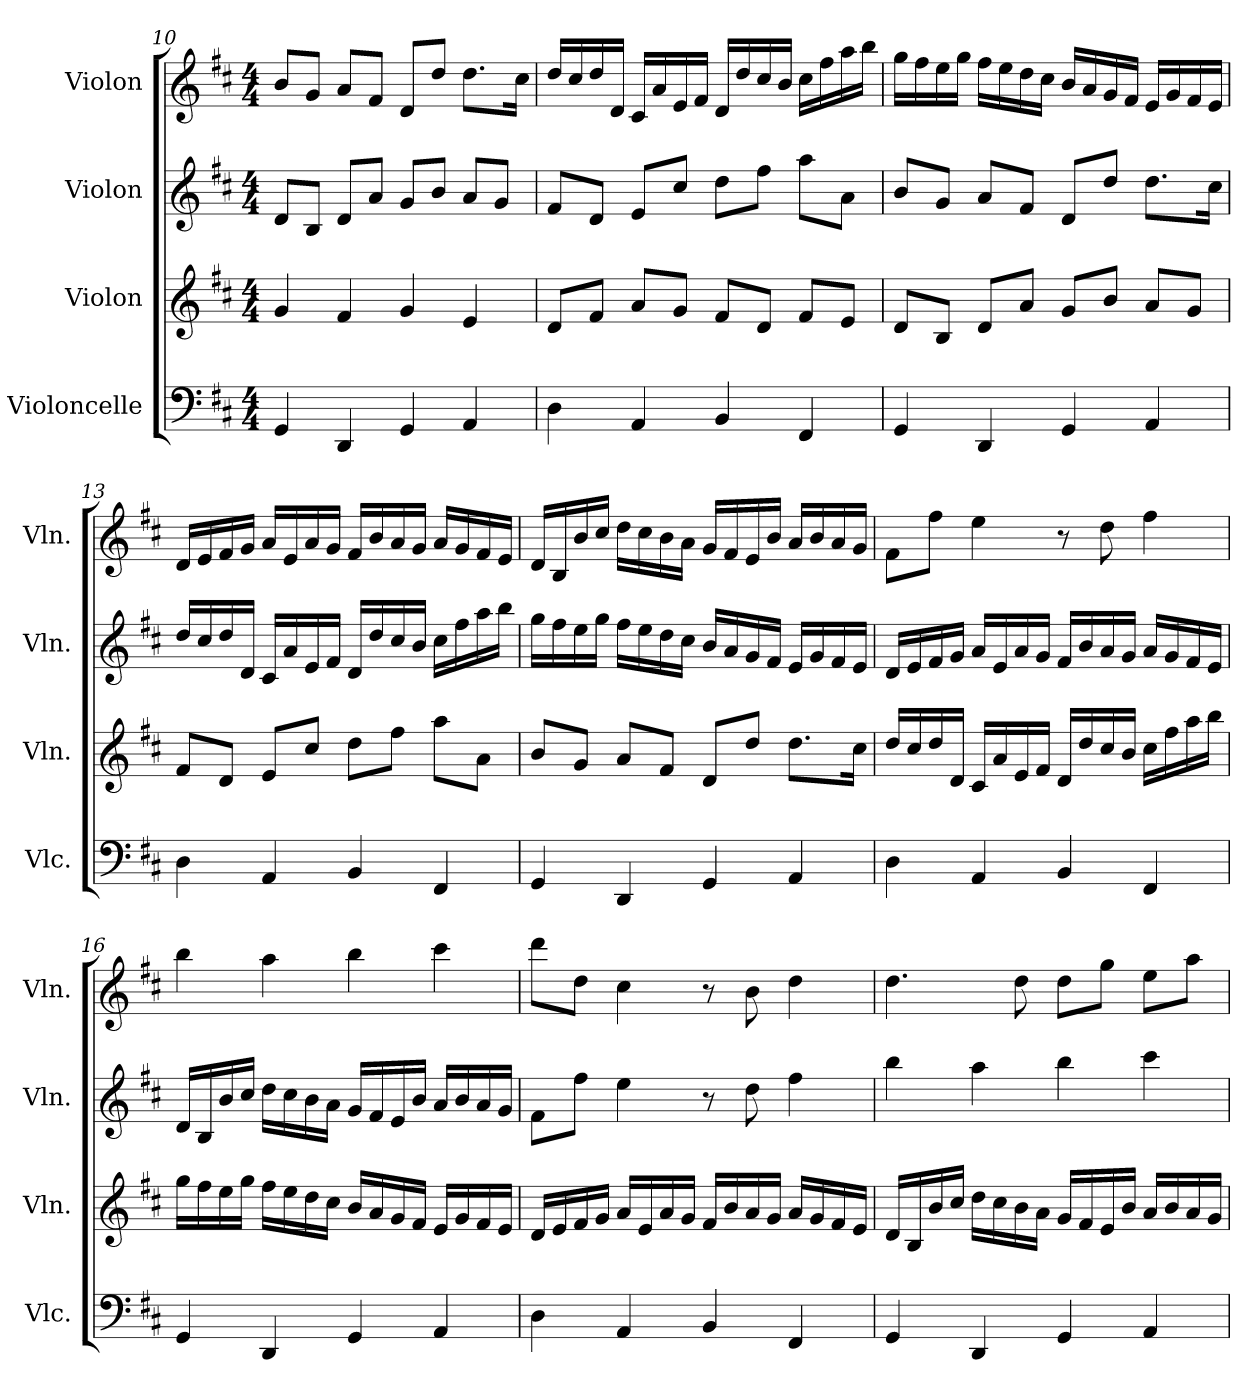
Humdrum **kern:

**kern	**kern	**kern	**kern
*part4	*part3	*part2	*part1
*staff4	*staff3	*staff2	*staff1
*I"Violoncelle	*I"Violon	*I"Violon	*I"Violon
*I'Vlc.	*I'Vln.	*I'Vln.	*I'Vln.
*clefF4	*clefG2	*clefG2	*clefG2
*k[f#c#]	*k[f#c#]	*k[f#c#]	*k[f#c#]
*M4/4	*M4/4	*M4/4	*M4/4
=10	=10	=10	=10
4GG/	4g/	8d/L	8b/L
.	.	8B/J	8g/J
4DD/	4f#/	8d/L	8a/L
.	.	8a/J	8f#/J
4GG/	4g/	8g/L	8d/L
.	.	8b/J	8dd/J
4AA/	4e/	8a/L	8.dd\L
.	.	8g/J	.
.	.	.	16cc#\Jk
=11	=11	=11	=11
4D\	8d/L	8f#/L	16dd/LL
.	.	.	16cc#/
.	8f#/J	8d/J	16dd/
.	.	.	16d/JJ
4AA/	8a/L	8e/L	16c#/LL
.	.	.	16a/
.	8g/J	8cc#/J	16e/
.	.	.	16f#/JJ
4BB/	8f#/L	8dd\L	16d/LL
.	.	.	16dd/
.	8d/J	8ff#\J	16cc#/
.	.	.	16b/JJ
4FF#/	8f#/L	8aa\L	16cc#\LL
.	.	.	16ff#\
.	8e/J	8a\J	16aa\
.	.	.	16bb\JJ
!!LO:LB:g=z
=12	=12	=12	=12
4GG/	8d/L	8b/L	16gg\LL
.	.	.	16ff#\
.	8B/J	8g/J	16ee\
.	.	.	16gg\JJ
4DD/	8d/L	8a/L	16ff#\LL
.	.	.	16ee\
.	8a/J	8f#/J	16dd\
.	.	.	16cc#\JJ
4GG/	8g/L	8d/L	16b/LL
.	.	.	16a/
.	8b/J	8dd/J	16g/
.	.	.	16f#/JJ
4AA/	8a/L	8.dd\L	16e/LL
.	.	.	16g/
.	8g/J	.	16f#/
.	.	16cc#\Jk	16e/JJ
=13	=13	=13	=13
4D\	8f#/L	16dd/LL	16d/LL
.	.	16cc#/	16e/
.	8d/J	16dd/	16f#/
.	.	16d/JJ	16g/JJ
4AA/	8e/L	16c#/LL	16a/LL
.	.	16a/	16e/
.	8cc#/J	16e/	16a/
.	.	16f#/JJ	16g/JJ
4BB/	8dd\L	16d/LL	16f#/LL
.	.	16dd/	16b/
.	8ff#\J	16cc#/	16a/
.	.	16b/JJ	16g/JJ
4FF#/	8aa\L	16cc#\LL	16a/LL
.	.	16ff#\	16g/
.	8a\J	16aa\	16f#/
.	.	16bb\JJ	16e/JJ
!!LO:PB:g=z
=14	=14	=14	=14
4GG/	8b/L	16gg\LL	16d/LL
.	.	16ff#\	16B/
.	8g/J	16ee\	16b/
.	.	16gg\JJ	16cc#/JJ
4DD/	8a/L	16ff#\LL	16dd\LL
.	.	16ee\	16cc#\
.	8f#/J	16dd\	16b\
.	.	16cc#\JJ	16a\JJ
4GG/	8d/L	16b/LL	16g/LL
.	.	16a/	16f#/
.	8dd/J	16g/	16e/
.	.	16f#/JJ	16b/JJ
4AA/	8.dd\L	16e/LL	16a/LL
.	.	16g/	16b/
.	.	16f#/	16a/
.	16cc#\Jk	16e/JJ	16g/JJ
=15	=15	=15	=15
4D\	16dd/LL	16d/LL	8f#\L
.	16cc#/	16e/	.
.	16dd/	16f#/	8ff#\J
.	16d/JJ	16g/JJ	.
4AA/	16c#/LL	16a/LL	4ee\
.	16a/	16e/	.
.	16e/	16a/	.
.	16f#/JJ	16g/JJ	.
4BB/	16d/LL	16f#/LL	8r
.	16dd/	16b/	.
.	16cc#/	16a/	8dd\
.	16b/JJ	16g/JJ	.
4FF#/	16cc#\LL	16a/LL	4ff#\
.	16ff#\	16g/	.
.	16aa\	16f#/	.
.	16bb\JJ	16e/JJ	.
!!LO:LB:g=z
=16	=16	=16	=16
4GG/	16gg\LL	16d/LL	4bb\
.	16ff#\	16B/	.
.	16ee\	16b/	.
.	16gg\JJ	16cc#/JJ	.
4DD/	16ff#\LL	16dd\LL	4aa\
.	16ee\	16cc#\	.
.	16dd\	16b\	.
.	16cc#\JJ	16a\JJ	.
4GG/	16b/LL	16g/LL	4bb\
.	16a/	16f#/	.
.	16g/	16e/	.
.	16f#/JJ	16b/JJ	.
4AA/	16e/LL	16a/LL	4ccc#\
.	16g/	16b/	.
.	16f#/	16a/	.
.	16e/JJ	16g/JJ	.
=17	=17	=17	=17
4D\	16d/LL	8f#\L	8ddd\L
.	16e/	.	.
.	16f#/	8ff#\J	8dd\J
.	16g/JJ	.	.
4AA/	16a/LL	4ee\	4cc#\
.	16e/	.	.
.	16a/	.	.
.	16g/JJ	.	.
4BB/	16f#/LL	8r	8r
.	16b/	.	.
.	16a/	8dd\	8b\
.	16g/JJ	.	.
4FF#/	16a/LL	4ff#\	4dd\
.	16g/	.	.
.	16f#/	.	.
.	16e/JJ	.	.
!!LO:LB:g=z
=18	=18	=18	=18
4GG/	16d/LL	4bb\	4.dd\
.	16B/	.	.
.	16b/	.	.
.	16cc#/JJ	.	.
4DD/	16dd\LL	4aa\	.
.	16cc#\	.	.
.	16b\	.	8dd\
.	16a\JJ	.	.
4GG/	16g/LL	4bb\	8dd\L
.	16f#/	.	.
.	16e/	.	8gg\J
.	16b/JJ	.	.
4AA/	16a/LL	4ccc#\	8ee\L
.	16b/	.	.
.	16a/	.	8aa\J
.	16g/JJ	.	.
=	=	=	=
*-	*-	*-	*-
